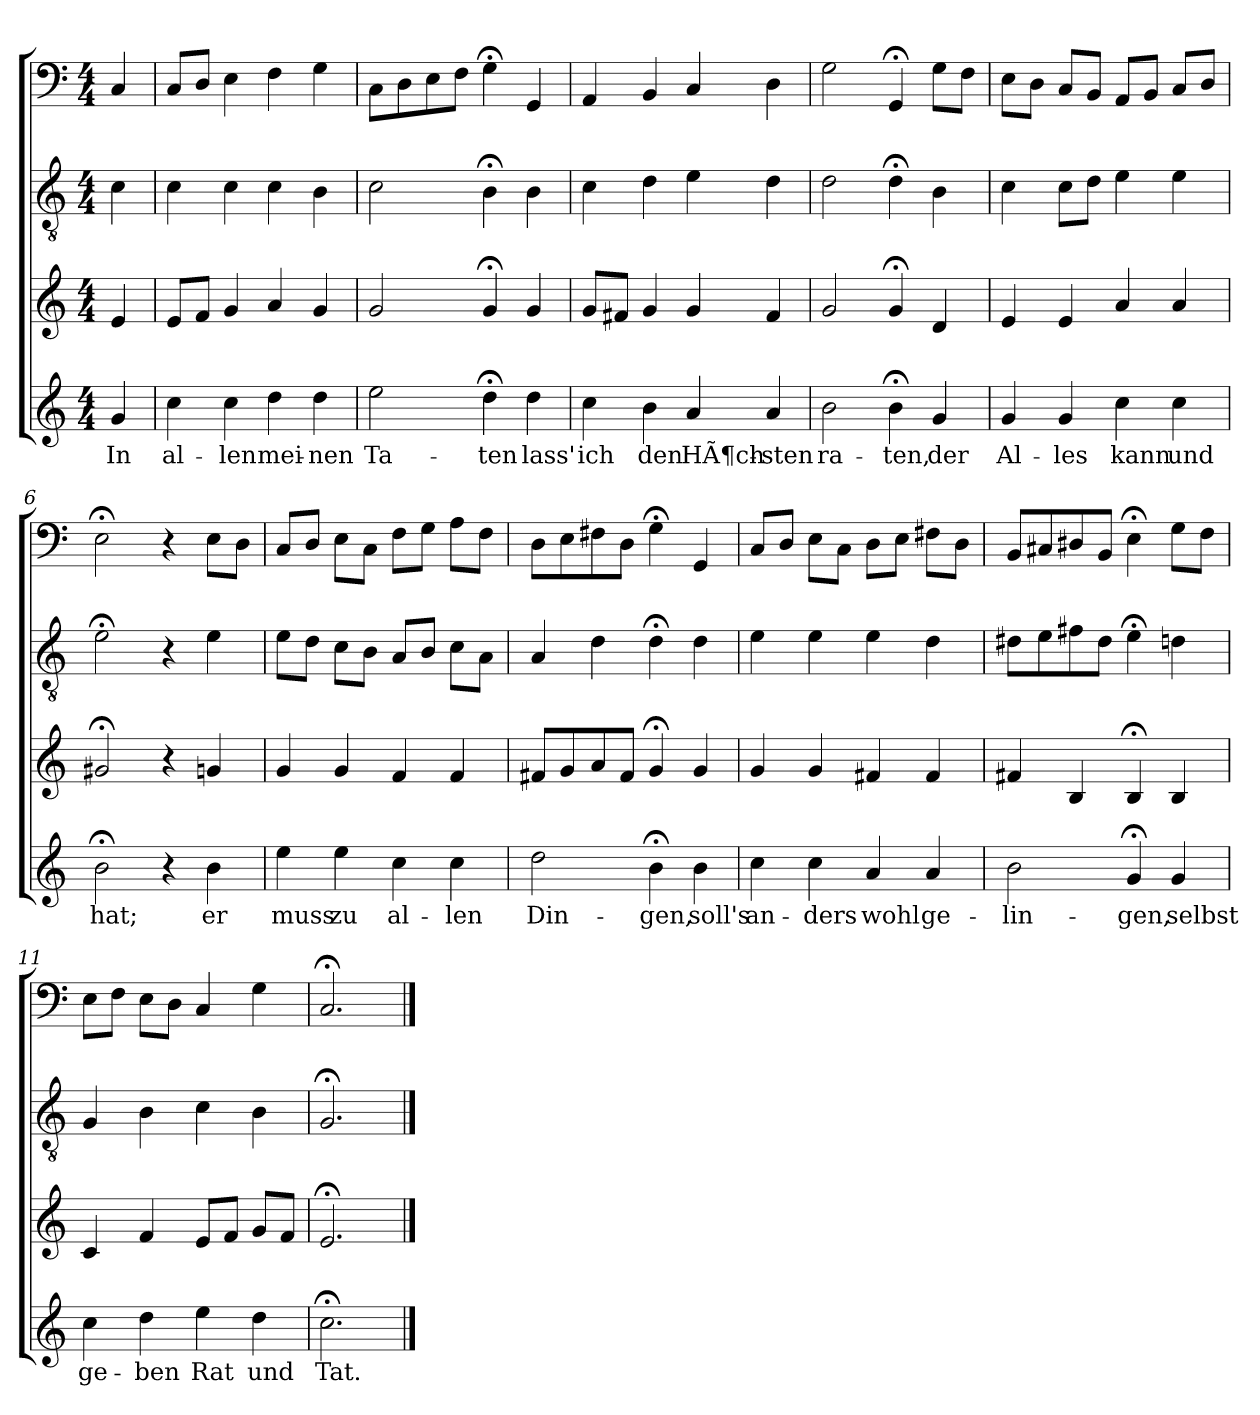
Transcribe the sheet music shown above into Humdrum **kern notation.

**kern	**text	**kern	**kern	**kern
*part4	*part4	*part3	*part2	*part1
*staff4	*staff4	*staff3	*staff2	*staff1
*clefG2	*	*clefG2	*clefGv2	*clefF4
*k[]	*	*k[]	*k[]	*k[]
*C:	*	*C:	*C:	*C:
*M4/4	*	*M4/4	*M4/4	*M4/4
=	=	=	=	=
4g	In	4e	4c	4C
=1	=1	=1	=1	=1
4cc	al-	8eL	4c	8CL
.	.	8fJ	.	8DJ
4cc	-len	4g	4c	4E
4dd	mei-	4a	4c	4F
4dd	-nen	4g	4B	4G
=2	=2	=2	=2	=2
2ee	Ta-	2g	2c	8CL
.	.	.	.	8D
.	.	.	.	8E
.	.	.	.	8FJ
4dd;<	-ten	4g;<	4B;<	4G;<
4dd	lass'	4g	4B	4GG
=3	=3	=3	=3	=3
4cc	ich	8gL	4c	4AA
.	.	8f#XJ	.	.
4b	den	4g	4d	4BB
4a	HÃ¶ch-	4g	4e	4C
4a	-sten	4f#	4d	4D
=4	=4	=4	=4	=4
2b	ra-	2g	2d	2G
4b;<	-ten,	4g;<	4d;<	4GG;<
4g	der	4d	4B	8GL
.	.	.	.	8FJ
=5	=5	=5	=5	=5
4g	Al-	4e	4c	8EL
.	.	.	.	8DJ
4g	-les	4e	8cL	8CL
.	.	.	8dJ	8BBJ
4cc	kann	4a	4e	8AAL
.	.	.	.	8BBJ
4cc	und	4a	4e	8CL
.	.	.	.	8DJ
=6	=6	=6	=6	=6
2b;<	hat;	2g#X;<	2e;<	2E;<
4r	.	4r	4r	4r
4b	er	4gn	4e	8EL
.	.	.	.	8DJ
=7	=7	=7	=7	=7
4ee	muss	4g	8eL	8CL
.	.	.	8dJ	8DJ
4ee	zu	4g	8cL	8EL
.	.	.	8BJ	8CJ
4cc	al-	4f	8AL	8FL
.	.	.	8BJ	8GJ
4cc	-len	4f	8cL	8AL
.	.	.	8AJ	8FJ
=8	=8	=8	=8	=8
2dd	Din-	8f#XL	4A	8DL
.	.	8g	.	8E
.	.	8a	4d	8F#X
.	.	8f#J	.	8DJ
4b;<	-gen,	4g;<	4d;<	4G;<
4b	soll's	4g	4d	4GG
=9	=9	=9	=9	=9
4cc	an-	4g	4e	8CL
.	.	.	.	8DJ
4cc	-ders	4g	4e	8EL
.	.	.	.	8CJ
4a	wohl	4f#X	4e	8DL
.	.	.	.	8EJ
4a	ge-	4f#	4d	8F#XL
.	.	.	.	8DJ
=10	=10	=10	=10	=10
2b	-lin-	4f#X	8d#XL	8BBL
.	.	.	8e	8C#X
.	.	4B	8f#X	8D#X
.	.	.	8d#J	8BBJ
4g;<	-gen,	4B;<	4e;<	4E;<
4g	selbst	4B	4dn	8GL
.	.	.	.	8FJ
=11	=11	=11	=11	=11
4cc	ge-	4c	4G	8EL
.	.	.	.	8FJ
4dd	-ben	4f	4B	8EL
.	.	.	.	8DJ
4ee	Rat	8eL	4c	4C
.	.	8fJ	.	.
4dd	und	8gL	4B	4G
.	.	8fJ	.	.
=12	=12	=12	=12	=12
2.cc;<	Tat.	2.e;<	2.G;<	2.C;<
==	==	==	==	==
*-	*-	*-	*-	*-
